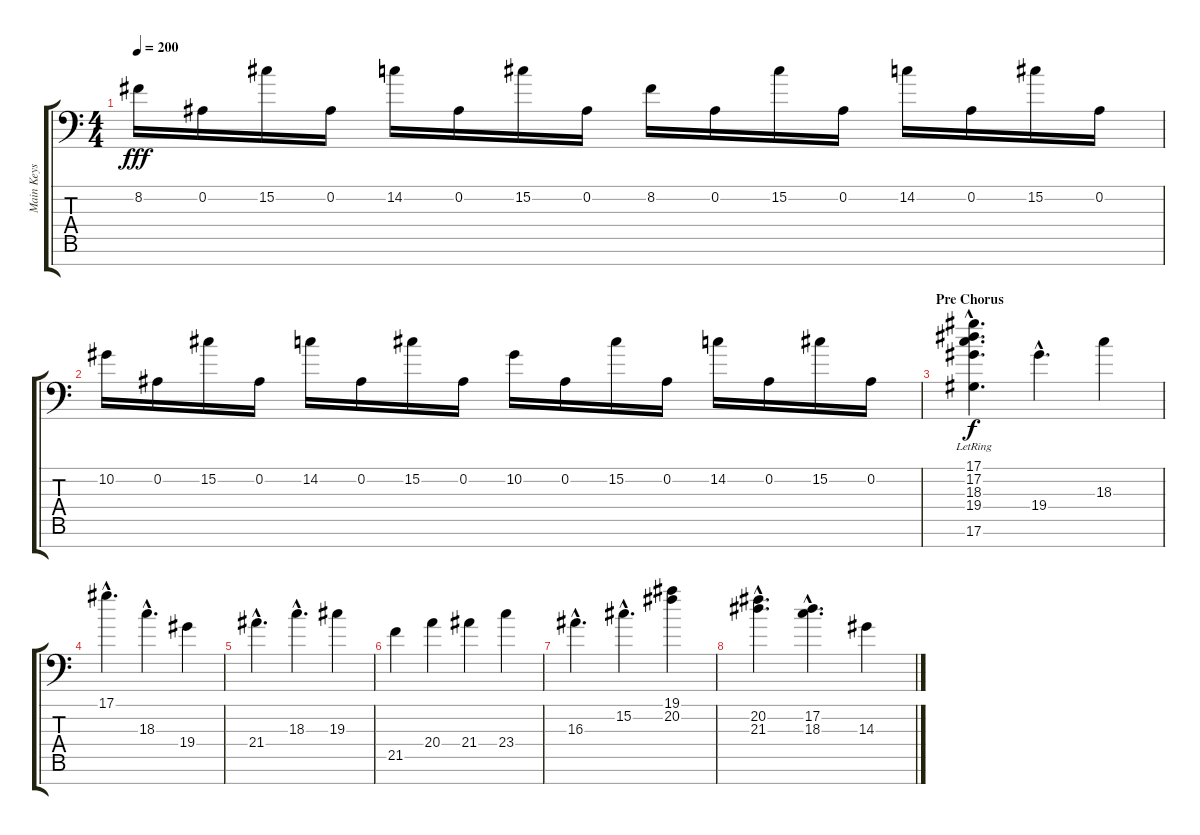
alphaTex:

\track ("Main Keys " "Main Keys ") {instrument orchestrahit}
\staff {score tabs}
\tuning (Eb4 Bb3 Gb3 Db3 Ab2 Eb2 Eb1) {hide}
\ts (4 4)
\tempo 200
\clef f4
\ks c
8.2.16{dy fff instrument harpsichord} 0.2.16 15.2.16 0.2.16 14.2.16 0.2.16 15.2.16 0.2.16 8.2.16 0.2.16 15.2.16 0.2.16 14.2.16 0.2.16 15.2.16 0.2.16 |
10.2.16{instrument harpsichord} 0.2.16 15.2.16 0.2.16 14.2.16 0.2.16 15.2.16 0.2.16 10.2.16 0.2.16 15.2.16 0.2.16 14.2.16 0.2.16 15.2.16 0.2.16 |
\section ("" "Pre Chorus")
(17.1{hac lr} 17.2{hac lr} 18.3{hac lr} 19.4{hac lr} 17.6{hac lr}).4{d dy f volume 16 instrument harpsichord} 19.4{hac}.4{d} 18.3.4 |
17.1{hac}.4{d} 18.3{hac}.4{d} 19.4.4 |
21.4{hac}.4{d} 18.3{hac}.4{d} 19.3.4 |
21.5.4 20.4.4 21.4.4 23.4.4 |
16.3{hac}.4{d} 15.2{hac}.4{d} (19.1 20.2).4 |
(20.2{hac} 21.3{hac}).4{d} (17.2{hac} 18.3{hac}).4{d} 14.3.4
